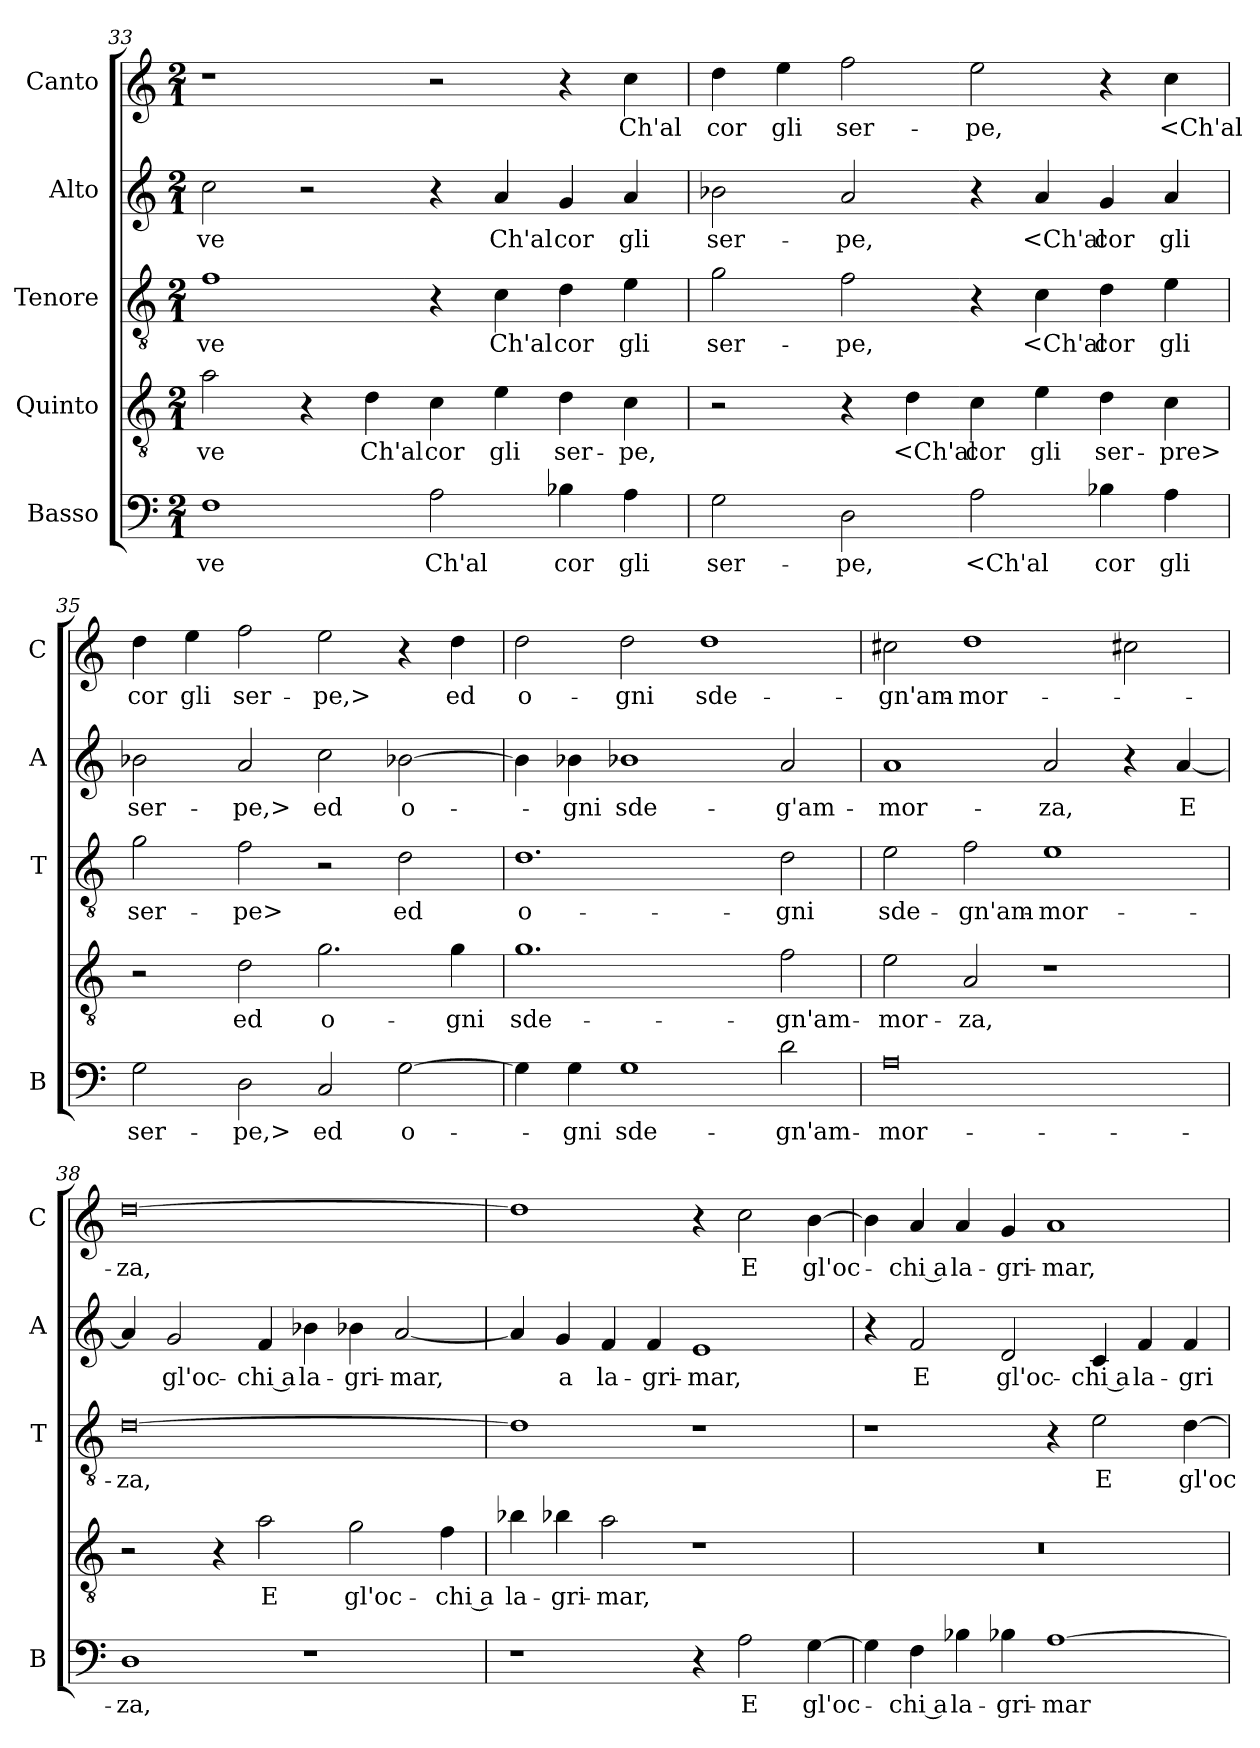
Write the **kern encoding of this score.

**kern	**text	**kern	**text	**kern	**text	**kern	**text	**kern	**text
*part5	*part5	*part4	*part4	*part3	*part3	*part2	*part2	*part1	*part1
*staff5	*staff5	*staff4	*staff4	*staff3	*staff3	*staff2	*staff2	*staff1	*staff1
*I"Basso	*	*I"Quinto	*	*I"Tenore	*	*I"Alto	*	*I"Canto	*
*I'B	*	*	*	*I'T	*	*I'A	*	*I'C	*
*clefF4	*	*clefGv2	*	*clefGv2	*	*clefG2	*	*clefG2	*
*k[]	*	*k[]	*	*k[]	*	*k[]	*	*k[]	*
*C:	*	*C:	*	*C:	*	*C:	*	*C:	*
*M2/1	*	*M2/1	*	*M2/1	*	*M2/1	*	*M2/1	*
=33	=33	=33	=33	=33	=33	=33	=33	=33	=33
1F	-ve	2a	-ve	1f	-ve	2cc	-ve	1r	.
.	.	4r	.	.	.	2r	.	.	.
.	.	4d	Ch'al	.	.	.	.	.	.
2A	Ch'al	4c	cor	4r	.	4r	.	2r	.
.	.	4e	gli	4c	Ch'al	4a	Ch'al	.	.
4B-X	cor	4d	ser-	4d	cor	4g	cor	4r	.
4A	gli	4c	-pe,	4e	gli	4a	gli	4cc	Ch'al
=34	=34	=34	=34	=34	=34	=34	=34	=34	=34
2G	ser-	2r	.	2g	ser-	2b-X	ser-	4dd	cor
.	.	.	.	.	.	.	.	4ee	gli
2D	-pe,	4r	.	2f	-pe,	2a	-pe,	2ff	ser-
.	.	4d	<Ch'al	.	.	.	.	.	.
2A	<Ch'al	4c	cor	4r	.	4r	.	2ee	-pe,
.	.	4e	gli	4c	<Ch'al	4a	<Ch'al	.	.
4B-X	cor	4d	ser-	4d	cor	4g	cor	4r	.
4A	gli	4c	-pre>	4e	gli	4a	gli	4cc	<Ch'al
=35	=35	=35	=35	=35	=35	=35	=35	=35	=35
2G	ser-	2r	.	2g	ser-	2b-X	ser-	4dd	cor
.	.	.	.	.	.	.	.	4ee	gli
2D	-pe,>	2d	ed	2f	-pe>	2a	-pe,>	2ff	ser-
2C	ed	2.g	o-	2r	.	2cc	ed	2ee	-pe,>
[2G	o-	.	.	2d	ed	[2b-X	o-	4r	.
.	.	4g	-gni	.	.	.	.	4dd	ed
=36	=36	=36	=36	=36	=36	=36	=36	=36	=36
4G]	.	1.g	sde-	1.d	o-	4b-]	.	2dd	o-
4G	-gni	.	.	.	.	4b-X	-gni	.	.
1G	sde-	.	.	.	.	1b-X	sde-	2dd	-gni
.	.	.	.	.	.	.	.	1dd	sde-
2d	-gn'am-	2f	-gn'am-	2d	-gni	2a	-g'am-	.	.
=37	=37	=37	=37	=37	=37	=37	=37	=37	=37
0A	-mor-	2e	-mor-	2e	sde-	1a	-mor-	2cc#X	-gn'am-
.	.	2A	-za,	2f	-gn'am-	.	.	1dd	-mor-
.	.	1r	.	1e	-mor-	2a	-za,	.	.
.	.	.	.	.	.	4r	.	2cc#X	.
.	.	.	.	.	.	[4a	E	.	.
=38	=38	=38	=38	=38	=38	=38	=38	=38	=38
1D	-za,	2r	.	[0d	-za,	4a]	.	[0dd	-za,
.	.	.	.	.	.	2g	gl'oc-	.	.
.	.	4r	.	.	.	.	.	.	.
.	.	2a	E	.	.	4f	-chi a	.	.
1r	.	.	.	.	.	4b-X	la-	.	.
.	.	2g	gl'oc-	.	.	4b-X	-gri-	.	.
.	.	.	.	.	.	[2a	-mar,	.	.
.	.	4f	-chi a	.	.	.	.	.	.
=39	=39	=39	=39	=39	=39	=39	=39	=39	=39
1r	.	4b-X	la-	1d]	.	4a]	.	1dd]	.
.	.	4b-X	-gri-	.	.	4g	a	.	.
.	.	2a	-mar,	.	.	4f	la-	.	.
.	.	.	.	.	.	4f	-gri-	.	.
4r	.	1r	.	1r	.	1e	-mar,	4r	.
2A	E	.	.	.	.	.	.	2cc	E
[4G	gl'oc-	.	.	.	.	.	.	[4b	gl'oc-
=40	=40	=40	=40	=40	=40	=40	=40	=40	=40
4G]	.	0r	.	1r	.	4r	.	4b]	.
4F	-chi a	.	.	.	.	2f	E	4a	-chi a
4B-X	la-	.	.	.	.	.	.	4a	la-
4B-X	-gri-	.	.	.	.	2d	gl'oc-	4g	-gri-
[1A	-mar	.	.	4r	.	.	.	1a	-mar,
.	.	.	.	2e	E	4c	-chi a	.	.
.	.	.	.	.	.	4f	la-	.	.
.	.	.	.	[4d	gl'oc-	4f	-gri-	.	.
=	=	=	=	=	=	=	=	=	=
*-	*-	*-	*-	*-	*-	*-	*-	*-	*-
